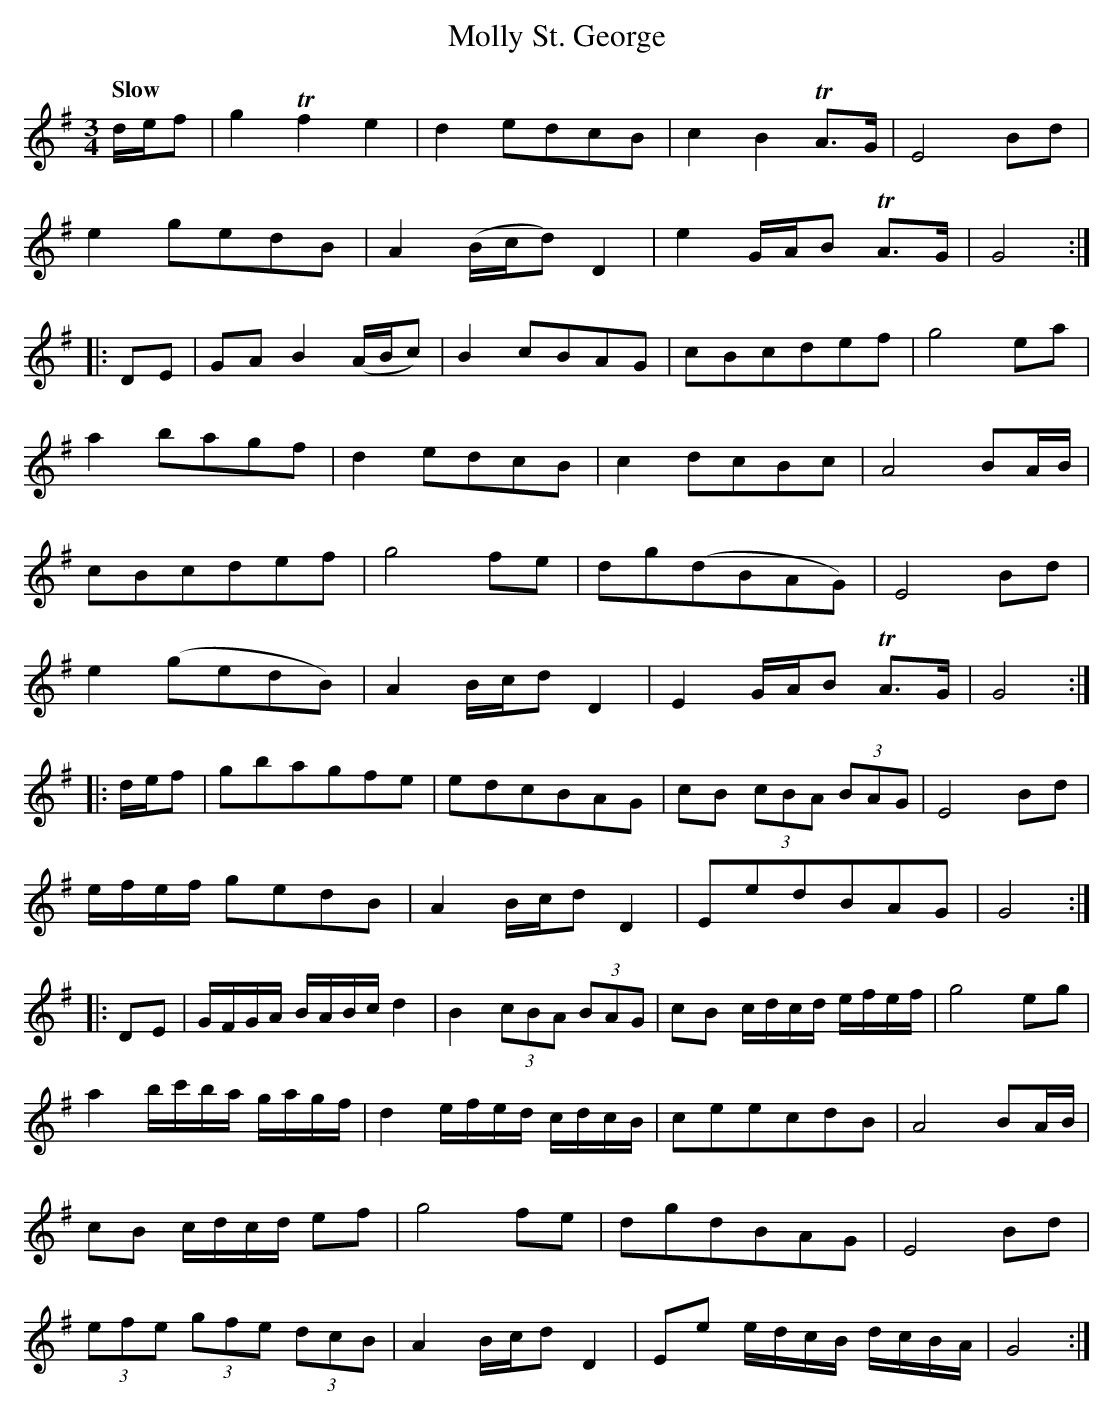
X:1
T:Molly St. George
M:3/4
L:1/8
Q:"Slow"
K:G
d/e/f|g2Tf2e2|d2 edcB|c2B2 TA>G|E4 Bd|
e2 gedB|A2 (B/c/d) D2|e2 G/A/B TA>G|G4:|
|:DE|GAB2 (A/B/c)|B2 cBAG|cBcdef|g4 ea|
a2 bagf|d2 edcB|c2 dcBc|A4 BA/B/|
cBcdef|g4 fe|dg(dBAG)|E4 Bd|
e2 (gedB)|A2 B/c/d D2|E2 G/A/B TA>G|G4:|
|:d/e/f|gbagfe|edcBAG|cB (3cBA (3BAG|E4 Bd|
e/f/e/f/ gedB|A2 B/c/d D2|EedBAG|G4:|
|:DE|G/F/G/A/ B/A/B/c/ d2|B2 (3cBA (3BAG|cB c/d/c/d/ e/f/e/f/|g4 eg|
a2 b/c'/b/a/ g/a/g/f/|d2 e/f/e/d/ c/d/c/B/|ceecdB|A4 BA/B/|
cB c/d/c/d/ ef|g4 fe|dgdBAG|E4 Bd|
(3efe (3gfe (3dcB|A2 B/c/d D2|Ee e/d/c/B/ d/c/B/A/|G4:|]
